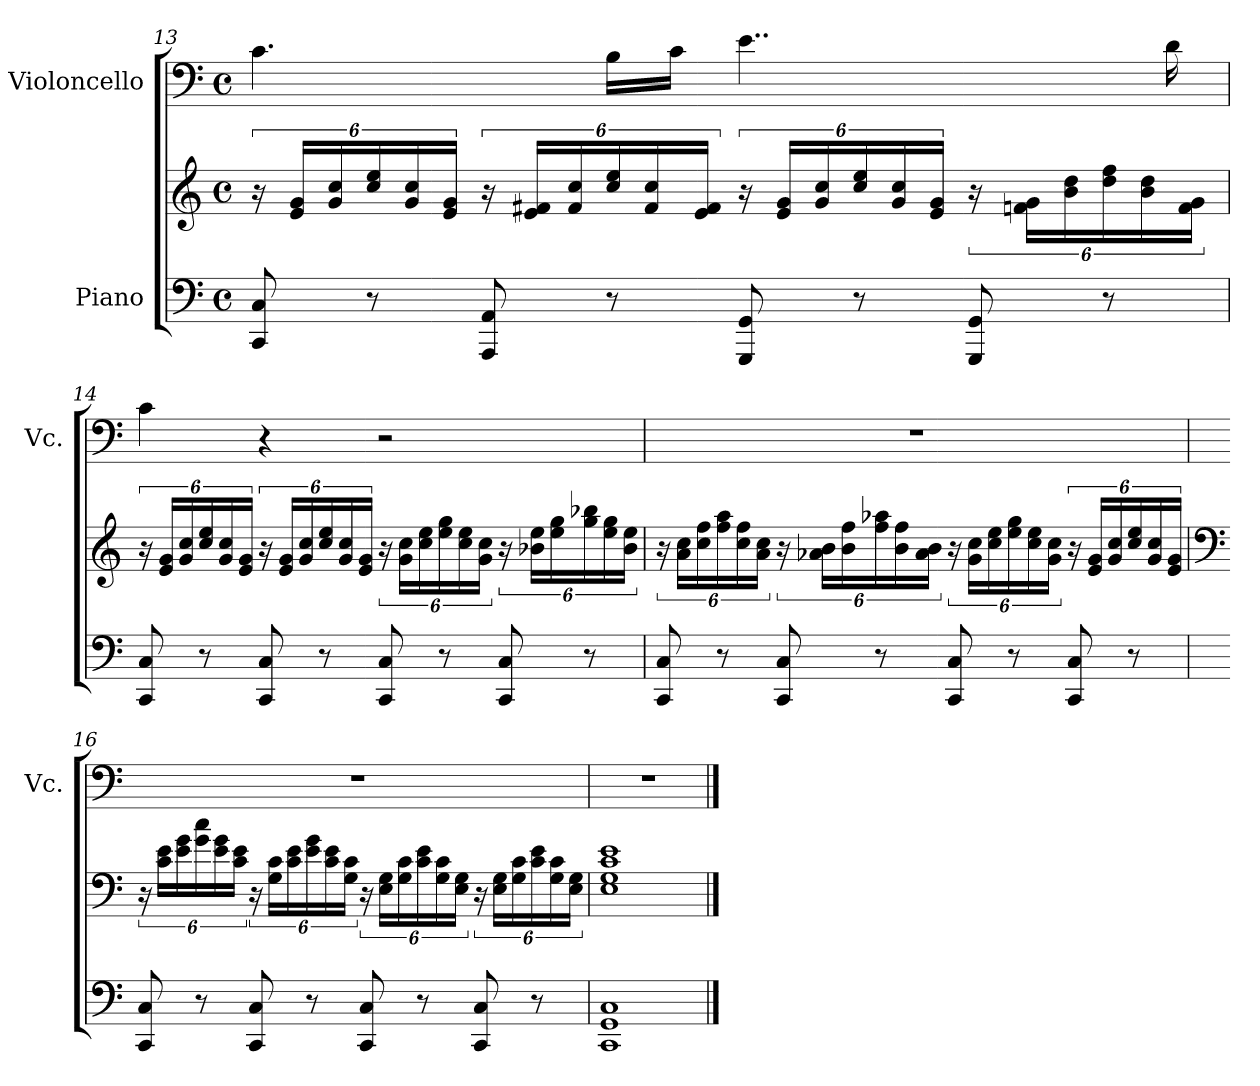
**kern	**kern	**kern
*part2	*part2	*part1
*staff3	*staff2	*staff1
*I"Piano	*	*I"Violoncello
*	*	*I'Vc.
!!LO:LB:g=z
*clefF4	*clefG2	*clefF4
*k[]	*k[]	*k[]
*M4/4	*M4/4	*M4/4
*met(c)	*met(c)	*met(c)
=13	=13	=13
8CC/ 8C/	24r	4.c\
.	24e/ 24g/LL	.
.	24g/ 24cc/	.
8r	24cc/ 24ee/	.
.	24g/ 24cc/	.
.	24e/ 24g/JJ	.
8AAA/ 8AA/	24r	.
.	24e/ 24f#X/LL	.
.	24f#/ 24cc/	.
8r	24cc/ 24ee/	16B\LL
.	24f#/ 24cc/	.
.	.	16c\JJ
.	24e/ 24f#/JJ	.
8GGG/ 8GG/	24r	4..e\
.	24e/ 24g/LL	.
.	24g/ 24cc/	.
8r	24cc/ 24ee/	.
.	24g/ 24cc/	.
.	24e/ 24g/JJ	.
8GGG/ 8GG/	24r	.
.	24fn\ 24g\LL	.
.	24b\ 24dd\	.
8r	24dd\ 24ff\	.
.	24b\ 24dd\	.
.	.	16d\
.	24f\ 24g\JJ	.
=14	=14	=14
8CC/ 8C/	24r	4c\
.	24e/ 24g/LL	.
.	24g/ 24cc/	.
8r	24cc/ 24ee/	.
.	24g/ 24cc/	.
.	24e/ 24g/JJ	.
8CC/ 8C/	24r	4r
.	24e/ 24g/LL	.
.	24g/ 24cc/	.
8r	24cc/ 24ee/	.
.	24g/ 24cc/	.
.	24e/ 24g/JJ	.
8CC/ 8C/	24r	2r
.	24g\ 24cc\LL	.
.	24cc\ 24ee\	.
8r	24ee\ 24gg\	.
.	24cc\ 24ee\	.
.	24g\ 24cc\JJ	.
8CC/ 8C/	24r	.
.	24b-X\ 24ee\LL	.
.	24ee\ 24gg\	.
8r	24gg\ 24bb-X\	.
.	24ee\ 24gg\	.
.	24b-\ 24ee\JJ	.
!!LO:LB:g=z
=15	=15	=15
8CC/ 8C/	24r	1r
.	24a\ 24cc\LL	.
.	24cc\ 24ff\	.
8r	24ff\ 24aa\	.
.	24cc\ 24ff\	.
.	24a\ 24cc\JJ	.
8CC/ 8C/	24r	.
.	24a-X\ 24b\LL	.
.	24b\ 24ff\	.
8r	24ff\ 24aa-X\	.
.	24b\ 24ff\	.
.	24a-\ 24b\JJ	.
8CC/ 8C/	24r	.
.	24g\ 24cc\LL	.
.	24cc\ 24ee\	.
8r	24ee\ 24gg\	.
.	24cc\ 24ee\	.
.	24g\ 24cc\JJ	.
8CC/ 8C/	24r	.
.	24e/ 24g/LL	.
.	24g/ 24cc/	.
8r	24cc/ 24ee/	.
.	24g/ 24cc/	.
.	24e/ 24g/JJ	.
=16	=16	=16
*	*clefF4	*
8CC/ 8C/	24r	1r
.	24c\ 24e\LL	.
.	24e\ 24g\	.
8r	24g\ 24cc\	.
.	24e\ 24g\	.
.	24c\ 24e\JJ	.
8CC/ 8C/	24r	.
.	24G\ 24c\LL	.
.	24c\ 24e\	.
8r	24e\ 24g\	.
.	24c\ 24e\	.
.	24G\ 24c\JJ	.
8CC/ 8C/	24r	.
.	24E\ 24G\LL	.
.	24G\ 24c\	.
8r	24c\ 24e\	.
.	24G\ 24c\	.
.	24E\ 24G\JJ	.
8CC/ 8C/	24r	.
.	24E\ 24G\LL	.
.	24G\ 24c\	.
8r	24c\ 24e\	.
.	24G\ 24c\	.
.	24E\ 24G\JJ	.
=17	=17	=17
1CC 1GG 1C	1E 1G 1c 1e	1r
==	==	==
*-	*-	*-
